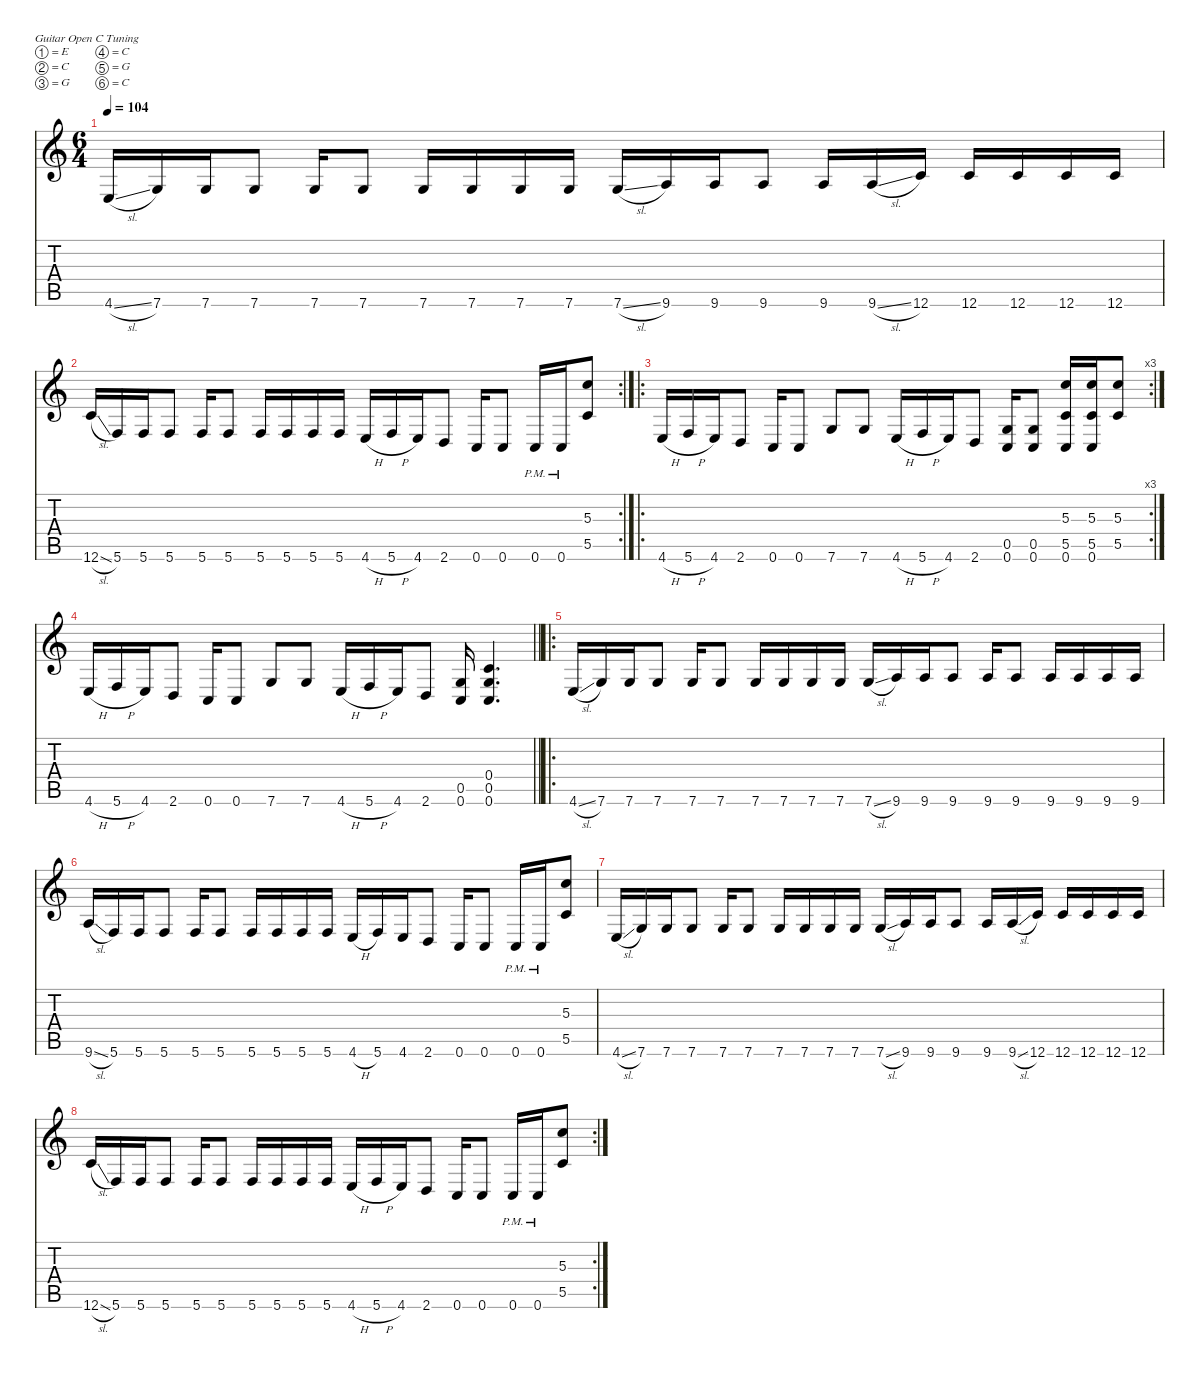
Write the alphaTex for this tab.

\defaultSystemsLayout 4
\hideDynamics
\bracketExtendMode nobrackets
\singleTrackTrackNamePolicy hidden
\multiTrackTrackNamePolicy hidden
\firstSystemTrackNameMode fullname
\firstSystemTrackNameOrientation horizontal
\otherSystemsTrackNameOrientation horizontal
\track ("Guitar 1" "dist.guit.") {instrument distortionguitar}
\staff {score tabs}
\tuning (E4 C4 G3 C3 G2 C2)
\ts (6 4)
\tempo 104
\clef g2
\ks c
4.6{sl}.16{dy f beam Up} 7.6.16{beam Up} 7.6.16{beam Up} 7.6.8{beam Up} 7.6.16{beam Up} 7.6.8{beam Up} 7.6.16{beam Up} 7.6.16{beam Up} 7.6.16{beam Up} 7.6.16{beam Up} 7.6{sl}.16{beam Up} 9.6.16{beam Up} 9.6.16{beam Up} 9.6.8{beam Up} 9.6.16{beam Up} 9.6{sl}.16{beam Up} 12.6.16{beam Up} 12.6.16{beam Up} 12.6.16{beam Up} 12.6.16{beam Up} 12.6.16{beam Up} |
\rc 2
12.6{sl}.16{beam Up} 5.6.16{beam Up} 5.6.16{beam Up} 5.6.8{beam Up} 5.6.16{beam Up} 5.6.8{beam Up} 5.6.16{beam Up} 5.6.16{beam Up} 5.6.16{beam Up} 5.6.16{beam Up} 4.6{h}.16{beam Up} 5.6{h}.16{beam Up} 4.6.16{beam Up} 2.6.8{beam Up} 0.6.16{beam Up} 0.6.8{beam Up} 0.6{pm}.16{beam Up} 0.6{pm}.16{beam Up} (5.3 5.5).8{beam Up} |
\ro
\rc 3
4.6{h}.16{beam Up} 5.6{h}.16{beam Up} 4.6.16{beam Up} 2.6.8{beam Up} 0.6.16{beam Up} 0.6.8{beam Up} 7.6.8{beam Up} 7.6.8{beam Up} 4.6{h}.16{beam Up} 5.6{h}.16{beam Up} 4.6.16{beam Up} 2.6.8{beam Up} (0.5 0.6).16{beam Up} (0.5 0.6).8{beam Up} (5.3 5.5 0.6).16{beam Up} (5.3 5.5 0.6).16{beam Up} (5.3 5.5).8{beam Up} |
\barLineRight lightlight
4.6{h}.16{beam Up} 5.6{h}.16{beam Up} 4.6.16{beam Up} 2.6.8{beam Up} 0.6.16{beam Up} 0.6.8{beam Up} 7.6.8{beam Up} 7.6.8{beam Up} 4.6{h}.16{beam Up} 5.6{h}.16{beam Up} 4.6.16{beam Up} 2.6.8{beam Up} (0.5 0.6).16{beam Up} (0.4 0.5 0.6).4{d beam Up} |
\ro
4.6{sl}.16{beam Up} 7.6.16{beam Up} 7.6.16{beam Up} 7.6.8{beam Up} 7.6.16{beam Up} 7.6.8{beam Up} 7.6.16{beam Up} 7.6.16{beam Up} 7.6.16{beam Up} 7.6.16{beam Up} 7.6{sl}.16{beam Up} 9.6.16{beam Up} 9.6.16{beam Up} 9.6.8{beam Up} 9.6.16{beam Up} 9.6.8{beam Up} 9.6.16{beam Up} 9.6.16{beam Up} 9.6.16{beam Up} 9.6.16{beam Up} |
9.6{sl}.16{beam Up} 5.6.16{beam Up} 5.6.16{beam Up} 5.6.8{beam Up} 5.6.16{beam Up} 5.6.8{beam Up} 5.6.16{beam Up} 5.6.16{beam Up} 5.6.16{beam Up} 5.6.16{beam Up} 4.6{h}.16{beam Up} 5.6.16{beam Up} 4.6.16{beam Up} 2.6.8{beam Up} 0.6.16{beam Up} 0.6.8{beam Up} 0.6{pm}.16{beam Up} 0.6{pm}.16{beam Up} (5.3 5.5).8{beam Up} |
4.6{sl}.16{beam Up} 7.6.16{beam Up} 7.6.16{beam Up} 7.6.8{beam Up} 7.6.16{beam Up} 7.6.8{beam Up} 7.6.16{beam Up} 7.6.16{beam Up} 7.6.16{beam Up} 7.6.16{beam Up} 7.6{sl}.16{beam Up} 9.6.16{beam Up} 9.6.16{beam Up} 9.6.8{beam Up} 9.6.16{beam Up} 9.6{sl}.16{beam Up} 12.6.16{beam Up} 12.6.16{beam Up} 12.6.16{beam Up} 12.6.16{beam Up} 12.6.16{beam Up} |
\rc 2
12.6{sl}.16{beam Up} 5.6.16{beam Up} 5.6.16{beam Up} 5.6.8{beam Up} 5.6.16{beam Up} 5.6.8{beam Up} 5.6.16{beam Up} 5.6.16{beam Up} 5.6.16{beam Up} 5.6.16{beam Up} 4.6{h}.16{beam Up} 5.6{h}.16{beam Up} 4.6.16{beam Up} 2.6.8{beam Up} 0.6.16{beam Up} 0.6.8{beam Up} 0.6{pm}.16{beam Up} 0.6{pm}.16{beam Up} (5.3 5.5).8{beam Up}
